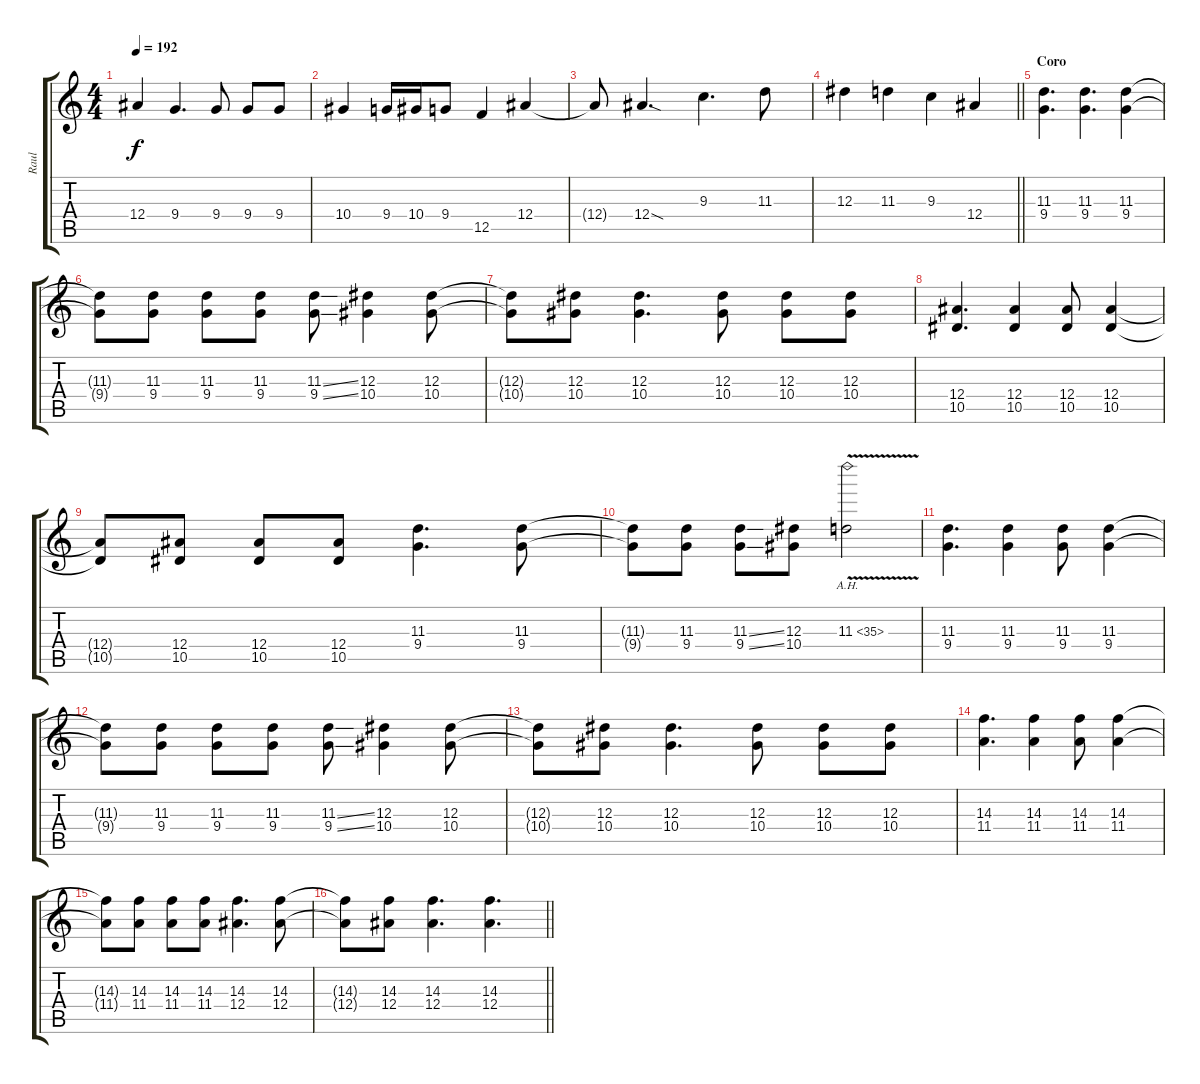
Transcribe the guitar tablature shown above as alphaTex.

\track ("Raul" "Raul") {instrument distortionguitar}
\staff {score tabs}
\tuning (C4 G3 Eb3 Bb2 F2 C2) {hide}
\ts (4 4)
\tempo 192
\clef g2
\ks c
12.4.4{dy f} 9.4.4{d} 9.4.8 9.4.8 9.4.8 |
10.4.4 9.4.16 10.4.16 9.4.8 12.5.4 12.4.4 |
12.4{t}.8 12.4{sod}.4{d} 9.3.4{d} 11.3.8 |
\barLineRight lightlight
12.3.4 11.3.4 9.3.4 12.4.4 |
\section ("" "Coro")
(11.3 9.4).4{d instrument distortionguitar} (11.3 9.4).4{d} (11.3 9.4).4 |
(11.3{t} 9.4{t}).8 (11.3 9.4).8 (11.3 9.4).8 (11.3 9.4).8 (11.3{ss} 9.4{ss}).8 (12.3 10.4).4 (12.3 10.4).8 |
(12.3{t} 10.4{t}).8 (12.3 10.4).8 (12.3 10.4).4{d} (12.3 10.4).8 (12.3 10.4).8 (12.3 10.4).8 |
(12.4 10.5).4{d} (12.4 10.5).4 (12.4 10.5).8 (12.4 10.5).4 |
(12.4{t} 10.5{t}).8 (12.4 10.5).8 (12.4 10.5).8 (12.4 10.5).8 (11.3 9.4).4{d} (11.3 9.4).8 |
(11.3{t} 9.4{t}).8 (11.3 9.4).8 (11.3{ss} 9.4{ss}).8 (12.3 10.4).8 11.3{ah 24 v}.2 |
(11.3 9.4).4{d instrument distortionguitar} (11.3 9.4).4 (11.3 9.4).8 (11.3 9.4).4 |
(11.3{t} 9.4{t}).8 (11.3 9.4).8 (11.3 9.4).8 (11.3 9.4).8 (11.3{ss} 9.4{ss}).8 (12.3 10.4).4 (12.3 10.4).8 |
(12.3{t} 10.4{t}).8 (12.3 10.4).8 (12.3 10.4).4{d} (12.3 10.4).8 (12.3 10.4).8 (12.3 10.4).8 |
(14.3 11.4).4{d} (14.3 11.4).4 (14.3 11.4).8 (14.3 11.4).4 |
(14.3{t} 11.4{t}).8 (14.3 11.4).8 (14.3 11.4).8 (14.3 11.4).8 (14.3 12.4).4{d} (14.3 12.4).8 |
\barLineRight lightlight
(14.3{t} 12.4{t}).8 (14.3 12.4).8 (14.3 12.4).4{d} (14.3 12.4).4{d}
